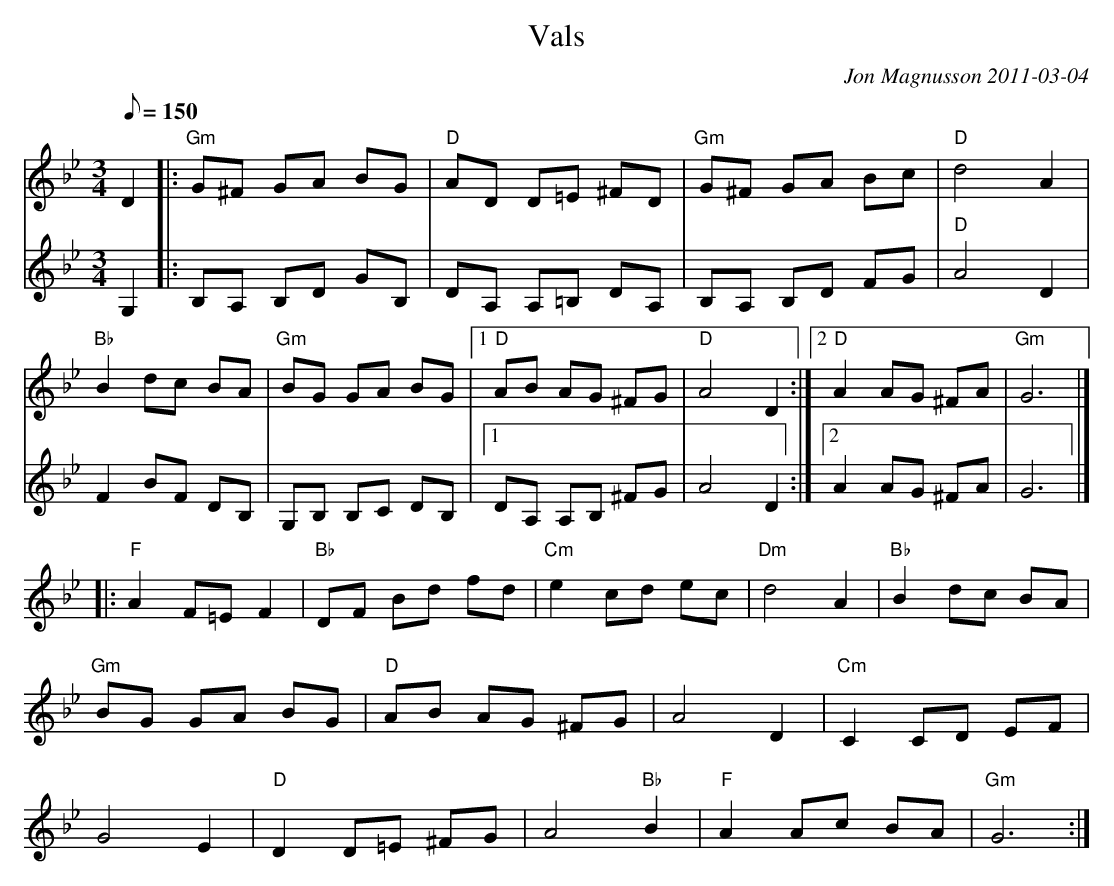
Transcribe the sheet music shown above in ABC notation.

X:1
T: Vals
C: Jon Magnusson 2011-03-04
M: 3/4
L: 1/8
K: Gm
Q:150
[V:1] D2|:"Gm" G^F GA BG|"D" AD D=E ^FD|"Gm" G^F GA Bc|"D" d4 A2|
[V:2] G,2|:B,A, B,D GB,|DA, A,=B, DA,|B,A, B,D FG|"D" A4 D2|
[V:1] "Bb" B2dc BA|"Gm" BG GA BG|[1 "D"AB AG ^FG|"D" A4 D2:|[2 "D" A2 AG ^FA|"Gm" G6|]
[V:2] F2BF DB,|G,B, B,C DB,|[1 DA, A,B, ^FG|A4 D2:|[2 A2 AG ^FA| G6|]
|:"F" A2 F=E F2|"Bb" DF Bd fd|"Cm" e2 cd ec|"Dm" d4 A2|"Bb" B2 dc BA|"Gm" BG GA BG|"D" AB AG ^FG|A4 D2|
"Cm" C2 CD EF|G4 E2|"D" D2 D=E ^FG|A4 "Bb" B2|"F" A2 Ac BA|"Gm" G6:|
